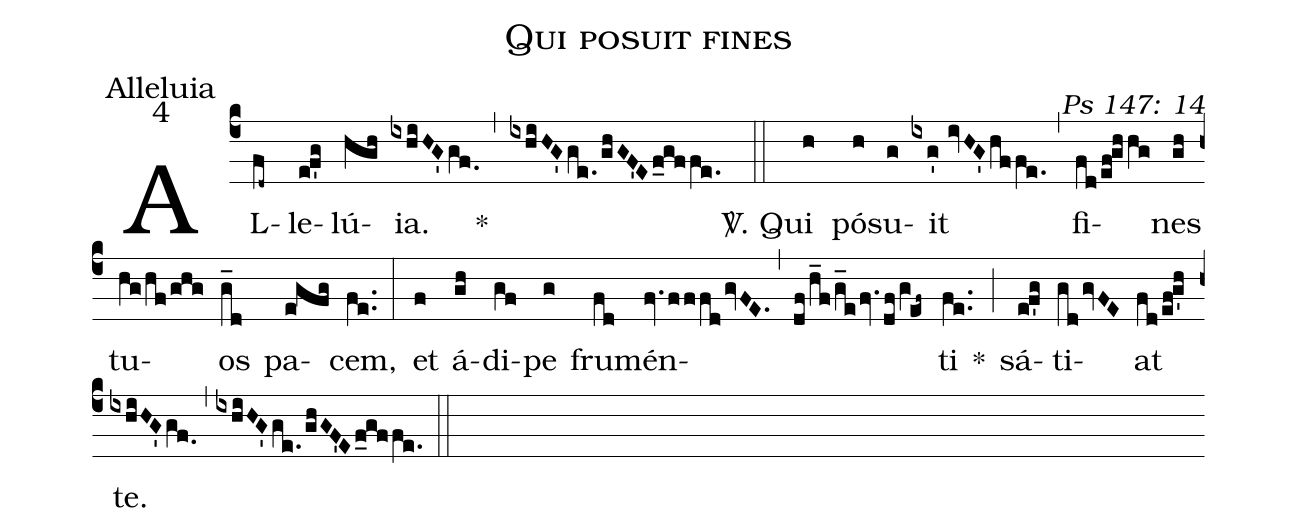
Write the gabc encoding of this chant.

name: Qui posuit fines;
office-part: Alleluia;
mode: 4;
commentary: Ps 147: 14;
%%
(c4) AL(fd~)le(ef'g)lú(hgh)ia.(ixhiHG'gf.0) *(,) (ixhiHG'ge./ghGF'Ef_gffe.) (::)
<sp>V/</sp>. Qui(h) pó(h)su(g)it(ixg'//ivHG'hffe.) (,) fi(fd/ef!ghhg)nes(gh) tu(hg/hf/ghg)os(g_d) pa(e!gfg)cem,(fe..) (:)
et(f) á(gh)di(gf)pe(g) fru(fd)mén(fv.fffdgvFE.)(,)(df/h_f/g_efv.df/gV!ef~)ti(fe..) *(;) sá(ef'g)ti(gdgvFE)at(fd/ef!g'h) te.(ixhiHG'gf.0) (,) (ixhiHG'ge./ghGF'Ef_gffe.) (::)
